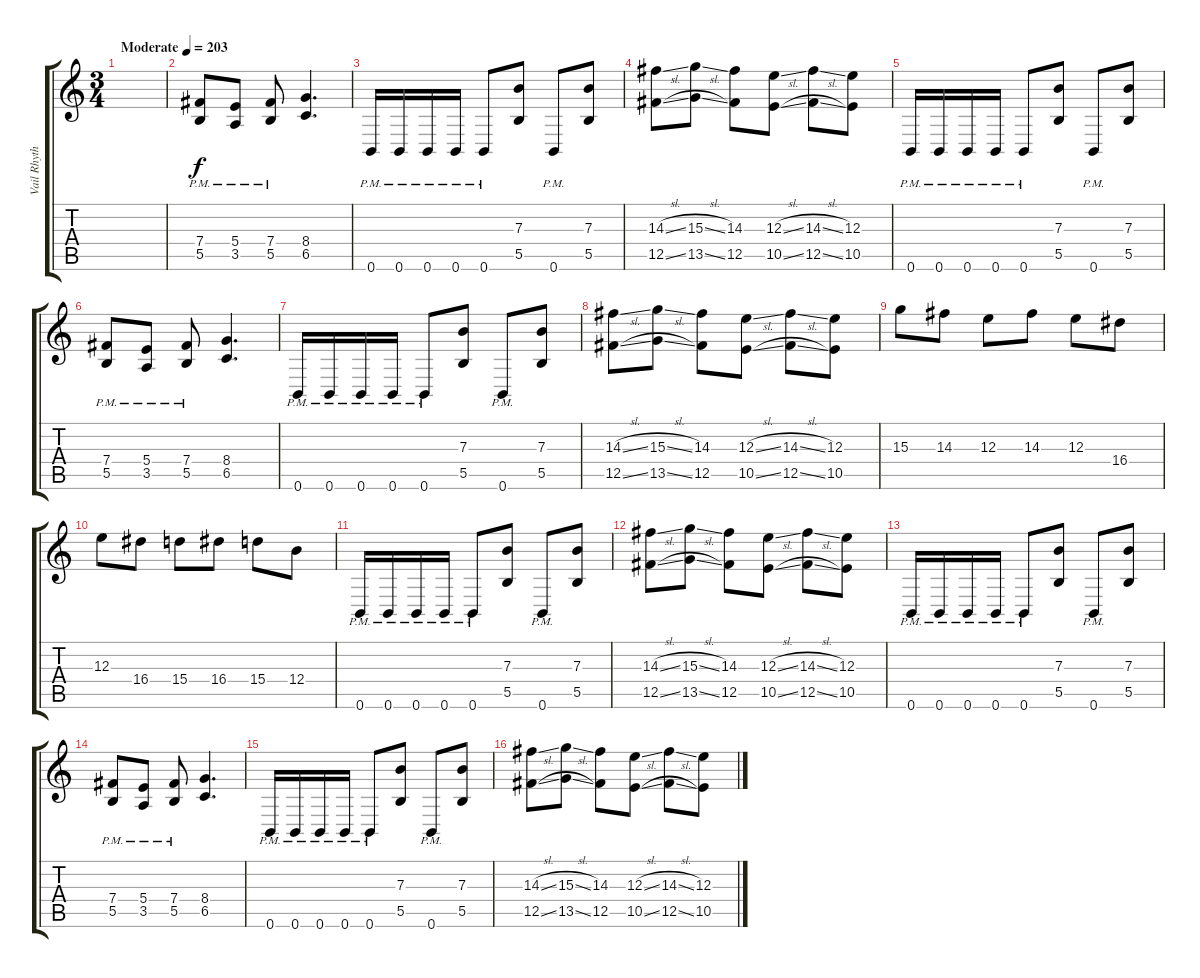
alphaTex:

\track ("Vail Rhythm" "Vail Rhyth") {instrument overdrivenguitar}
\staff {score tabs}
\tuning (Db4 Ab3 E3 B2 Gb2 B1) {hide}
\ts (3 4)
\tempo (203 "Moderate")
\clef g2
\ks c
|
(7.4{pm} 5.5{pm}).8 (5.4{pm} 3.5{pm}).8 (7.4{pm} 5.5{pm}).8 (8.4 6.5).4{d} |
0.6{pm}.16 0.6{pm}.16 0.6{pm}.16 0.6{pm}.16 0.6{pm}.8 (7.3 5.5).8 0.6{pm}.8 (7.3 5.5).8 |
(14.3{sl} 12.5{sl}).8 (15.3{sl} 13.5{sl}).8 (14.3 12.5).8 (12.3{sl} 10.5{sl}).8 (14.3{sl} 12.5{sl}).8 (12.3 10.5).8 |
0.6{pm}.16 0.6{pm}.16 0.6{pm}.16 0.6{pm}.16 0.6{pm}.8 (7.3 5.5).8 0.6{pm}.8 (7.3 5.5).8 |
(7.4{pm} 5.5{pm}).8 (5.4{pm} 3.5{pm}).8 (7.4{pm} 5.5{pm}).8 (8.4 6.5).4{d} |
0.6{pm}.16 0.6{pm}.16 0.6{pm}.16 0.6{pm}.16 0.6{pm}.8 (7.3 5.5).8 0.6{pm}.8 (7.3 5.5).8 |
(14.3{sl} 12.5{sl}).8 (15.3{sl} 13.5{sl}).8 (14.3 12.5).8 (12.3{sl} 10.5{sl}).8 (14.3{sl} 12.5{sl}).8 (12.3 10.5).8 |
15.3.8 14.3.8 12.3.8 14.3.8 12.3.8 16.4.8 |
12.3.8 16.4.8 15.4.8 16.4.8 15.4.8 12.4.8 |
0.6{pm}.16 0.6{pm}.16 0.6{pm}.16 0.6{pm}.16 0.6{pm}.8 (7.3 5.5).8 0.6{pm}.8 (7.3 5.5).8 |
(14.3{sl} 12.5{sl}).8 (15.3{sl} 13.5{sl}).8 (14.3 12.5).8 (12.3{sl} 10.5{sl}).8 (14.3{sl} 12.5{sl}).8 (12.3 10.5).8 |
0.6{pm}.16 0.6{pm}.16 0.6{pm}.16 0.6{pm}.16 0.6{pm}.8 (7.3 5.5).8 0.6{pm}.8 (7.3 5.5).8 |
(7.4{pm} 5.5{pm}).8 (5.4{pm} 3.5{pm}).8 (7.4{pm} 5.5{pm}).8 (8.4 6.5).4{d} |
0.6{pm}.16 0.6{pm}.16 0.6{pm}.16 0.6{pm}.16 0.6{pm}.8 (7.3 5.5).8 0.6{pm}.8 (7.3 5.5).8 |
(14.3{sl} 12.5{sl}).8 (15.3{sl} 13.5{sl}).8 (14.3 12.5).8 (12.3{sl} 10.5{sl}).8 (14.3{sl} 12.5{sl}).8 (12.3 10.5).8
